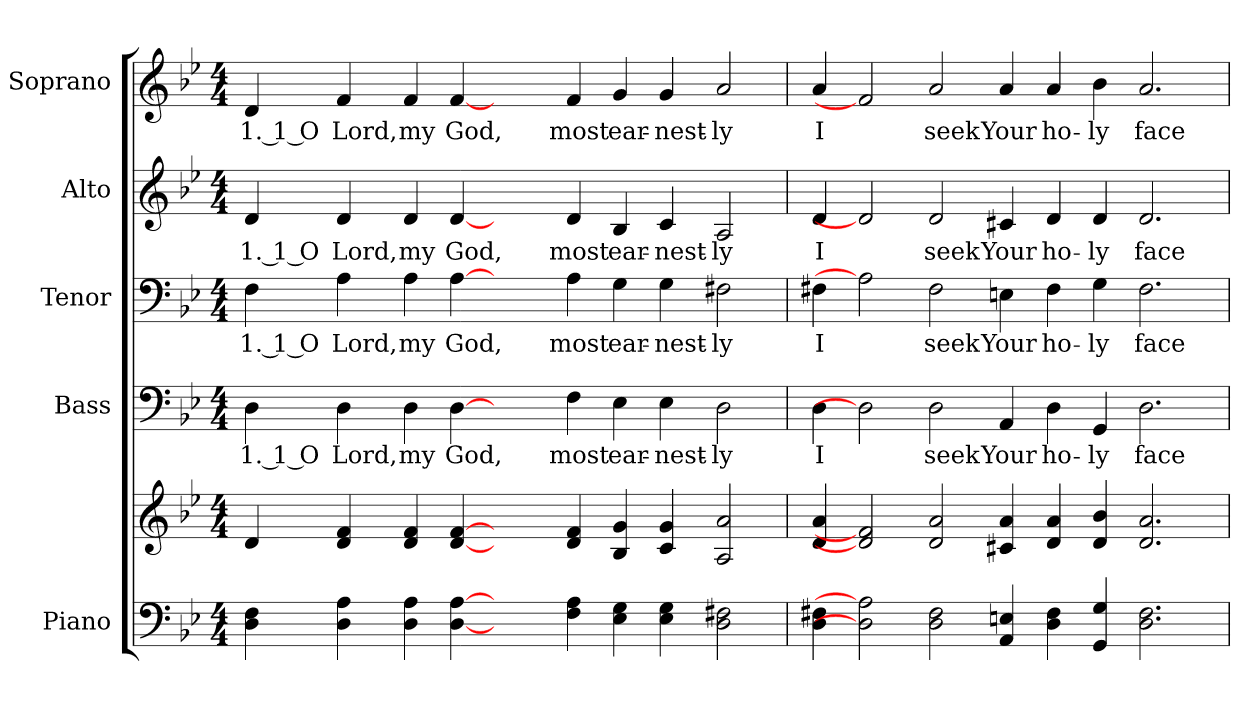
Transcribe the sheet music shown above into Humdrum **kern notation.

**kern	**kern	**kern	**text	**kern	**text	**kern	**text	**kern	**text
*part5	*part5	*part4	*part4	*part3	*part3	*part2	*part2	*part1	*part1
*staff6	*staff5	*staff4	*staff4	*staff3	*staff3	*staff2	*staff2	*staff1	*staff1
*I"Piano	*	*I"Bass	*	*I"Tenor	*	*I"Alto	*	*I"Soprano	*
*I'Pno.	*	*I'B.	*	*I'T.	*	*I'A.	*	*I'S.	*
!!LO:PB:g=z
*clefF4	*clefG2	*clefF4	*	*clefF4	*	*clefG2	*	*clefG2	*
*k[b-e-]	*k[b-e-]	*k[b-e-]	*	*k[b-e-]	*	*k[b-e-]	*	*k[b-e-]	*
*B-:	*B-:	*B-:	*	*B-:	*	*B-:	*	*B-:	*
*M4/4	*M4/4	*M4/4	*	*M4/4	*	*M4/4	*	*M4/4	*
*MM140	*MM140	*MM140	*	*MM140	*	*MM140	*	*MM140	*
=1	=1	=1	=1	=1	=1	=1	=1	=1	=1
!	!	!	!LO:LY:b:color=#000000	!	!	!	!	!	!
!	!	!	!	!	!LO:LY:b:color=#000000	!	!	!	!
!	!	!	!	!	!	!	!LO:LY:b:color=#000000	!	!
!	!	!	!	!	!	!	!	!	!LO:LY:b:color=#000000
4Di\ 4Fi	4di/	4Di\	1. 1 O	4Fi\	1. 1 O	4di/	1. 1 O	4di/	1. 1 O
!	!	!	!LO:LY:b:color=#000000	!	!	!	!	!	!
!	!	!	!	!	!LO:LY:b:color=#000000	!	!	!	!
!	!	!	!	!	!	!	!LO:LY:b:color=#000000	!	!
!	!	!	!	!	!	!	!	!	!LO:LY:b:color=#000000
4Di\ 4Ai	4di/ 4fi	4Di\	Lord,	4Ai\	Lord,	4di/	Lord,	4fi/	Lord,
!	!	!	!LO:LY:b:color=#000000	!	!	!	!	!	!
!	!	!	!	!	!LO:LY:b:color=#000000	!	!	!	!
!	!	!	!	!	!	!	!LO:LY:b:color=#000000	!	!
!	!	!	!	!	!	!	!	!	!LO:LY:b:color=#000000
4Di\ 4Ai	4di/ 4fi	4Di\	my	4Ai\	my	4di/	my	4fi/	my
!	!	!	!LO:LY:b:color=#000000	!	!	!	!	!	!
!	!	!	!	!	!LO:LY:b:color=#000000	!	!	!	!
!	!	!	!	!	!	!	!LO:LY:b:color=#000000	!	!
!	!	!	!	!	!	!	!	!	!LO:LY:b:color=#000000
[4Di\ [4Ai	[4di/ [4fi	[4Di\	God,	[4Ai\	God,	[4di/	God,	[4fi/	God,
2ryy	2ryy	2ryy	.	2ryy	.	2ryy	.	2ryy	.
!	!	!	!LO:LY:b:color=#000000	!	!	!	!	!	!
!	!	!	!	!	!LO:LY:b:color=#000000	!	!	!	!
!	!	!	!	!	!	!	!LO:LY:b:color=#000000	!	!
!	!	!	!	!	!	!	!	!	!LO:LY:b:color=#000000
4Fi\ 4Ai	4di/ 4fi	4Fi\	most	4Ai\	most	4di/	most	4fi/	most
!	!	!	!LO:LY:b:color=#000000	!	!	!	!	!	!
!	!	!	!	!	!LO:LY:b:color=#000000	!	!	!	!
!	!	!	!	!	!	!	!LO:LY:b:color=#000000	!	!
!	!	!	!	!	!	!	!	!	!LO:LY:b:color=#000000
4E-i\ 4Gi	4B-i/ 4gi	4E-i\	ear-	4Gi\	ear-	4B-i/	ear-	4gi/	ear-
!	!	!	!LO:LY:b:color=#000000	!	!	!	!	!	!
!	!	!	!	!	!LO:LY:b:color=#000000	!	!	!	!
!	!	!	!	!	!	!	!LO:LY:b:color=#000000	!	!
!	!	!	!	!	!	!	!	!	!LO:LY:b:color=#000000
4E-i\ 4Gi	4ci/ 4gi	4E-i\	-nest-	4Gi\	-nest-	4ci/	-nest-	4gi/	-nest-
!	!	!	!LO:LY:b:color=#000000	!	!	!	!	!	!
!	!	!	!	!	!LO:LY:b:color=#000000	!	!	!	!
!	!	!	!	!	!	!	!LO:LY:b:color=#000000	!	!
!	!	!	!	!	!	!	!	!	!LO:LY:b:color=#000000
2Di\ 2F#Xi	2Ai/ 2ai	2Di\	-ly	2F#Xi\	-ly	2Ai/	-ly	2ai/	-ly
=2	=2	=2	=2	=2	=2	=2	=2	=2	=2
!	!	!	!LO:LY:b:color=#000000	!	!	!	!	!	!
!	!	!	!	!	!LO:LY:b:color=#000000	!	!	!	!
!	!	!	!	!	!	!	!LO:LY:b:color=#000000	!	!
!	!	!	!	!	!	!	!	!	!LO:LY:b:color=#000000
4Di\ 4F#Xi	4di/ 4ai	4Di\	I	4F#Xi\	I	4di/	I	4ai/	I
2Di\] 2Ai]	2di/] 2fi]	2Di\]	.	2Ai\]	.	2di/]	.	2fi/]	.
!	!	!	!LO:LY:b:color=#000000	!	!	!	!	!	!
!	!	!	!	!	!LO:LY:b:color=#000000	!	!	!	!
!	!	!	!	!	!	!	!LO:LY:b:color=#000000	!	!
!	!	!	!	!	!	!	!	!	!LO:LY:b:color=#000000
2Di\ 2F#i	2di/ 2ai	2Di\	seek	2F#i\	seek	2di/	seek	2ai/	seek
!	!	!	!LO:LY:b:color=#000000	!	!	!	!	!	!
!	!	!	!	!	!LO:LY:b:color=#000000	!	!	!	!
!	!	!	!	!	!	!	!LO:LY:b:color=#000000	!	!
!	!	!	!	!	!	!	!	!	!LO:LY:b:color=#000000
4AAi/ 4Eni	4c#Xi/ 4ai	4AAi/	Your	4Eni\	Your	4c#Xi/	Your	4ai/	Your
!	!	!	!LO:LY:b:color=#000000	!	!	!	!	!	!
!	!	!	!	!	!LO:LY:b:color=#000000	!	!	!	!
!	!	!	!	!	!	!	!LO:LY:b:color=#000000	!	!
!	!	!	!	!	!	!	!	!	!LO:LY:b:color=#000000
4Di\ 4F#i	4di/ 4ai	4Di\	ho-	4F#i\	ho-	4di/	ho-	4ai/	ho-
!	!	!	!LO:LY:b:color=#000000	!	!	!	!	!	!
!	!	!	!	!	!LO:LY:b:color=#000000	!	!	!	!
!	!	!	!	!	!	!	!LO:LY:b:color=#000000	!	!
!	!	!	!	!	!	!	!	!	!LO:LY:b:color=#000000
4GGi/ 4Gi	4di/ 4b-i	4GGi/	-ly	4Gi\	-ly	4di/	-ly	4b-i\	-ly
!	!	!	!LO:LY:b:color=#000000	!	!	!	!	!	!
!	!	!	!	!	!LO:LY:b:color=#000000	!	!	!	!
!	!	!	!	!	!	!	!LO:LY:b:color=#000000	!	!
!	!	!	!	!	!	!	!	!	!LO:LY:b:color=#000000
2.Di\ 2.F#i	2.di/ 2.ai	2.Di\	face	2.F#i\	face	2.di/	face	2.ai/	face
=	=	=	=	=	=	=	=	=	=
*-	*-	*-	*-	*-	*-	*-	*-	*-	*-
